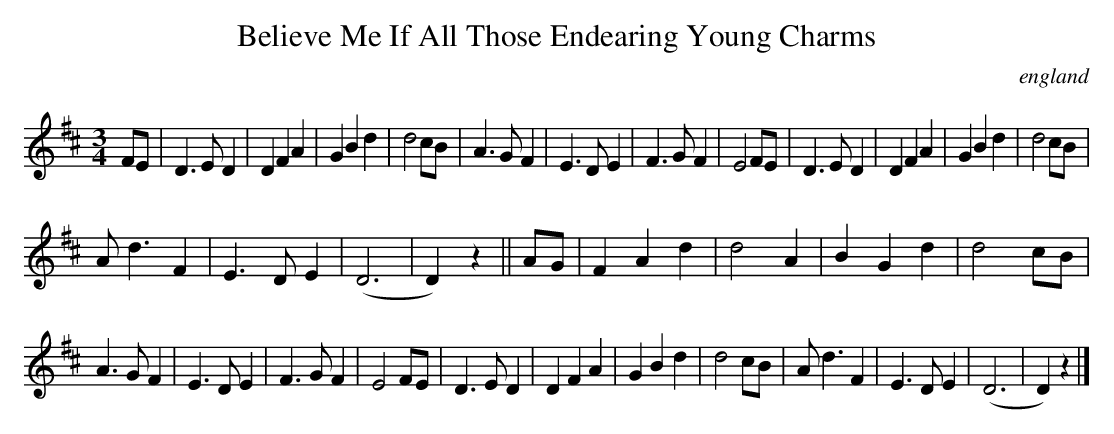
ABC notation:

X:1
T:Believe Me If All Those Endearing Young Charms
O:england
M:3/4
K:D
FE|\
D3E D2| D2F2A2| G2B2d2| d4 cB| \
A3G F2| E3D E2| F3G F2| E4 FE| \
D3E D2| D2F2A2| G2B2d2| d4 cB|
Ad3 F2| E3D E2| (D6 | D2) z2|| \
AG|\
F2A2 d2| d4 A2| B2G2d2| d4 cB|
A3GF2 | E3DE2| F3GF2| E4 FE|\
D3ED2| D2F2A2| G2B2d2| d4 cB|\
Ad3 F2| E3DE2| (D6 |D2) z2 |]
